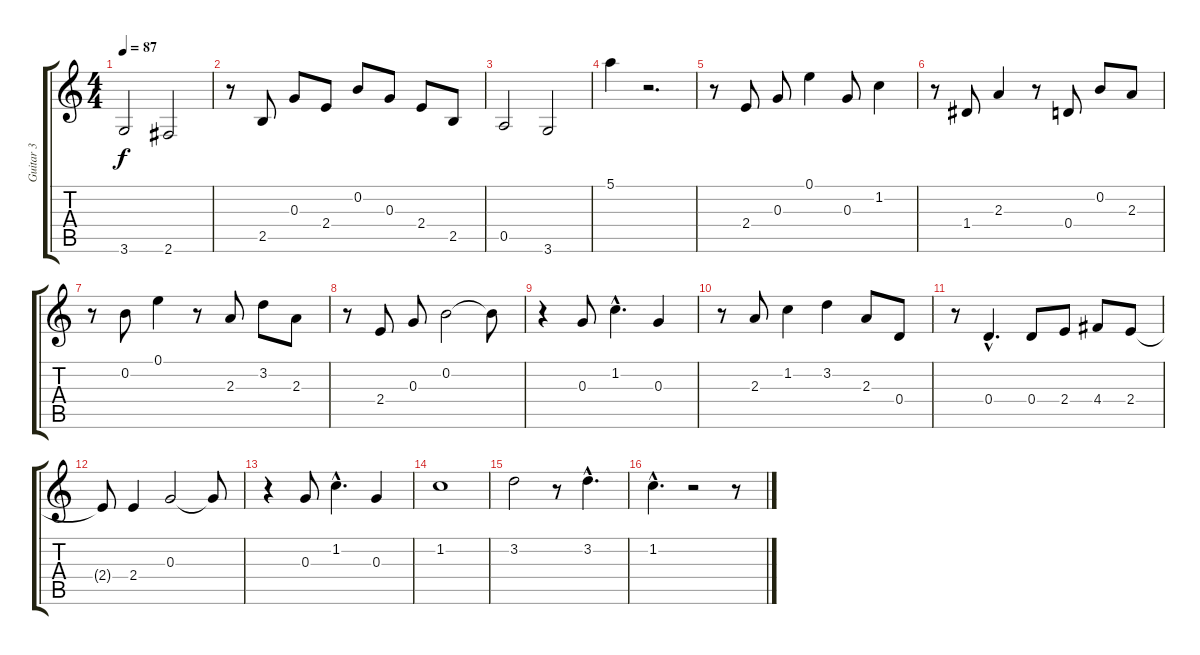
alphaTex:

\track ("Guitar 3" "Guitar 3") {instrument acousticguitarnylon}
\staff {score tabs}
\tuning (E4 B3 G3 D3 A2 E2) {hide}
\ts (4 4)
\tempo 87
\clef g2
\ks c
3.6.2{dy f} 2.6.2 |
r.8 2.5.8 0.3.8 2.4.8 0.2.8 0.3.8 2.4.8 2.5.8 |
0.5.2 3.6.2 |
5.1.4 r.2{d} |
r.8 2.4.8 0.3.8 0.1.4 0.3.8 1.2.4 |
r.8 1.4.8 2.3.4 r.8 0.4.8 0.2.8 2.3.8 |
r.8 0.2.8 0.1.4 r.8 2.3.8 3.2.8 2.3.8 |
r.8 2.4.8 0.3.8 0.2.2 0.2{t}.8 |
r.4 0.3.8 1.2{hac}.4{d} 0.3.4 |
r.8 2.3.8 1.2.4 3.2.4 2.3.8 0.4.8 |
r.8 0.4{hac}.4{d} 0.4.8 2.4.8 4.4.8 2.4.8 |
2.4{t}.8 2.4.4 0.3.2 0.3{t}.8 |
r.4 0.3.8 1.2{hac}.4{d} 0.3.4 |
1.2.1 |
3.2.2 r.8 3.2{hac}.4{d} |
1.2{hac}.4{d} r.2 r.8
